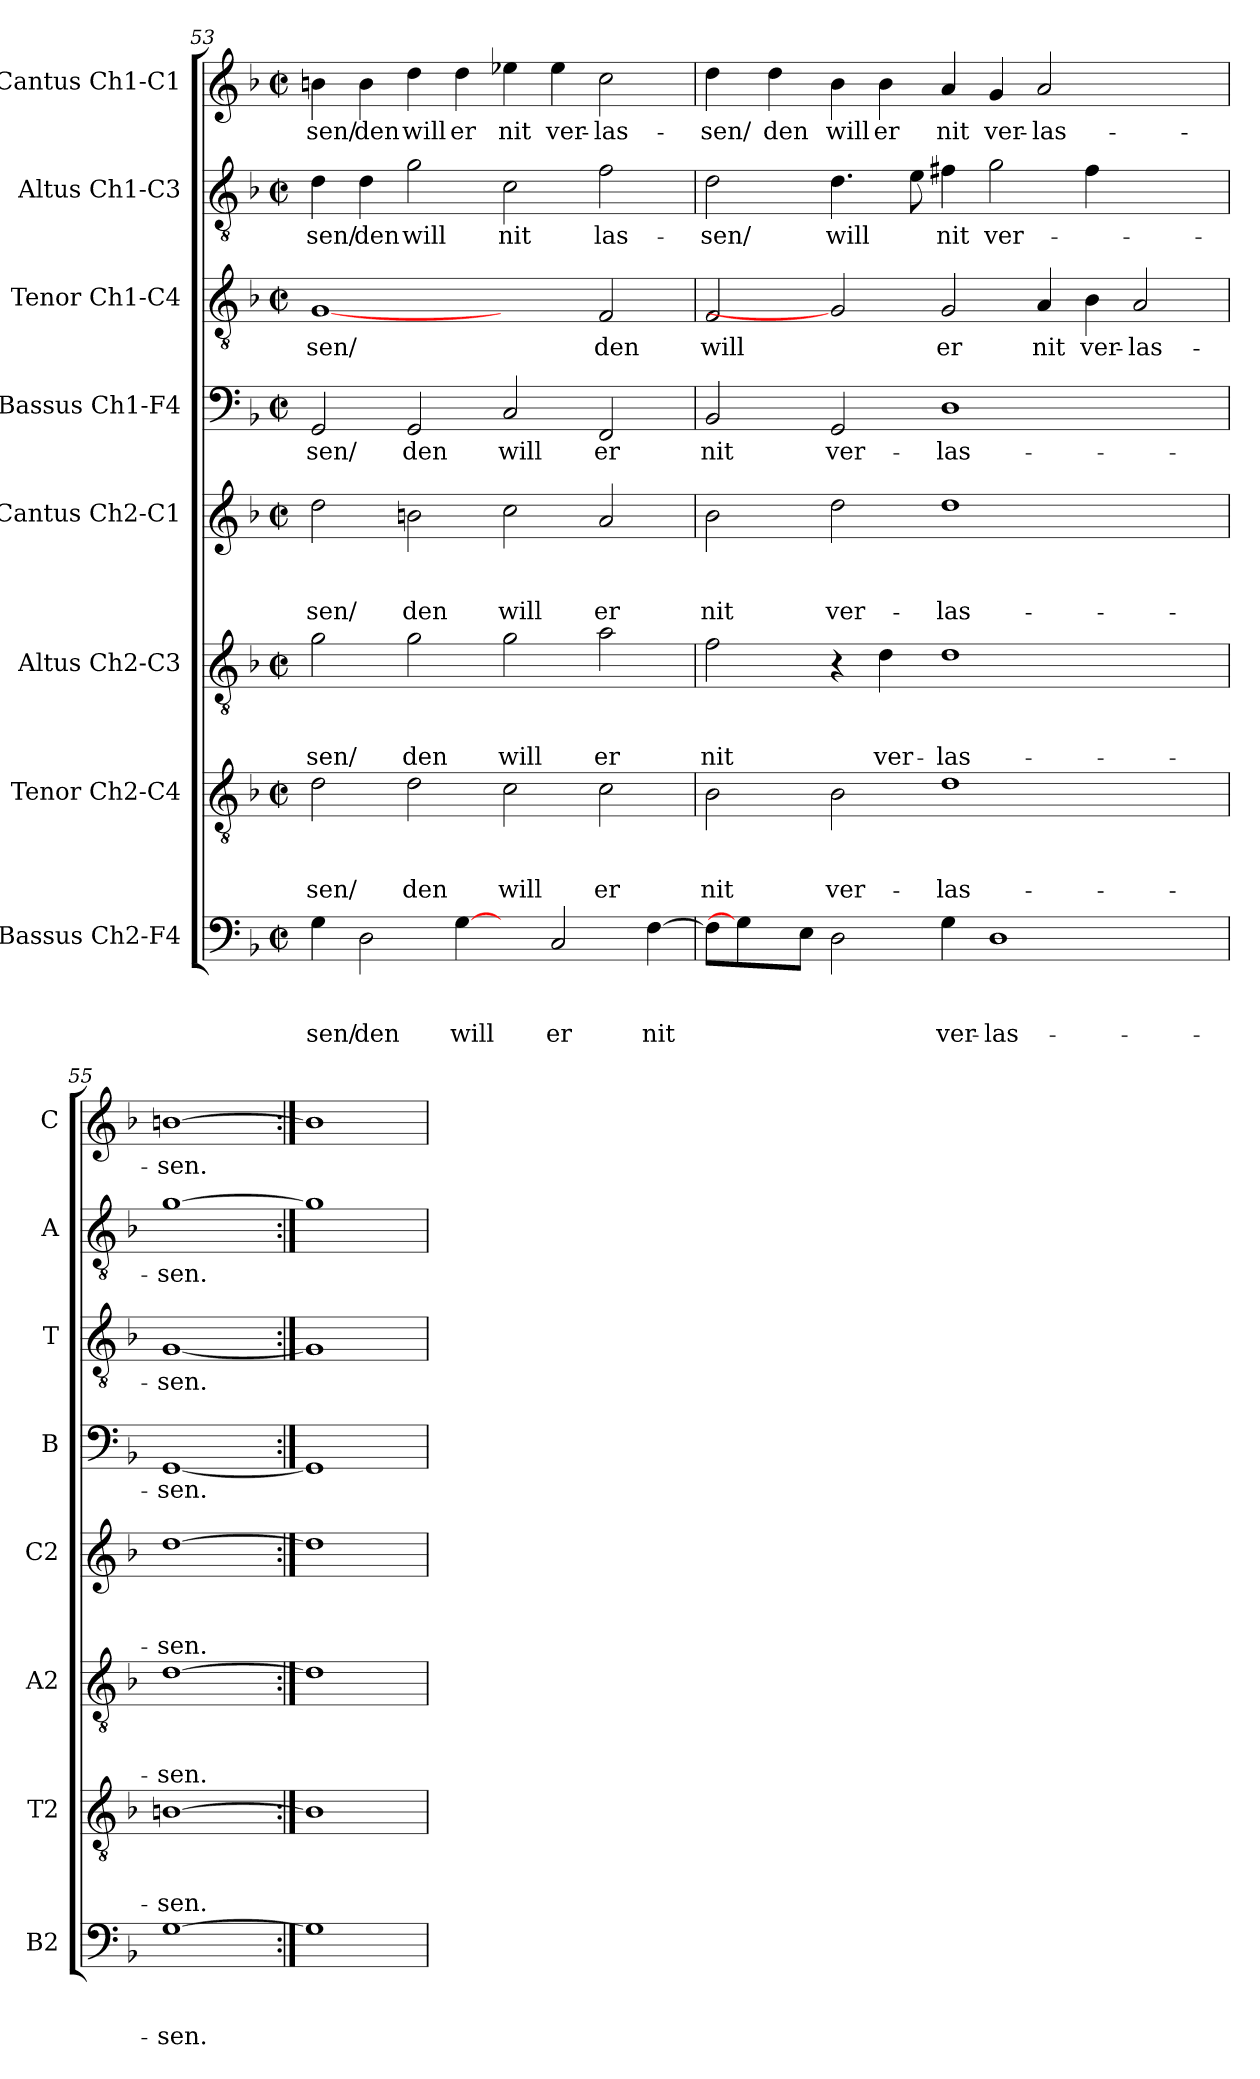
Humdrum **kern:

**kern	**text	**text	**text	**kern	**text	**text	**text	**kern	**text	**text	**text	**kern	**text	**text	**text	**kern	**text	**kern	**text	**kern	**text	**kern	**text
*part8	*part8	*part8	*part8	*part7	*part7	*part7	*part7	*part6	*part6	*part6	*part6	*part5	*part5	*part5	*part5	*part4	*part4	*part3	*part3	*part2	*part2	*part1	*part1
*staff8	*staff8	*staff8	*staff8	*staff7	*staff7	*staff7	*staff7	*staff6	*staff6	*staff6	*staff6	*staff5	*staff5	*staff5	*staff5	*staff4	*staff4	*staff3	*staff3	*staff2	*staff2	*staff1	*staff1
*I"Bassus Ch2-F4	*	*	*	*I"Tenor Ch2-C4	*	*	*	*I"Altus Ch2-C3	*	*	*	*I"Cantus Ch2-C1	*	*	*	*I"Bassus Ch1-F4	*	*I"Tenor Ch1-C4	*	*I"Altus Ch1-C3	*	*I"Cantus Ch1-C1	*
*I'B2	*	*	*	*I'T2	*	*	*	*I'A2	*	*	*	*I'C2	*	*	*	*I'B	*	*I'T	*	*I'A	*	*I'C	*
*clefF4	*	*	*	*clefGv2	*	*	*	*clefGv2	*	*	*	*clefG2	*	*	*	*clefF4	*	*clefGv2	*	*clefGv2	*	*clefG2	*
*k[b-]	*	*	*	*k[b-]	*	*	*	*k[b-]	*	*	*	*k[b-]	*	*	*	*k[b-]	*	*k[b-]	*	*k[b-]	*	*k[b-]	*
*F:	*	*	*	*F:	*	*	*	*F:	*	*	*	*F:	*	*	*	*F:	*	*F:	*	*F:	*	*F:	*
*M2/2	*	*	*	*M2/2	*	*	*	*M2/2	*	*	*	*M2/2	*	*	*	*M2/2	*	*M2/2	*	*M2/2	*	*M2/2	*
*met(c|)	*	*	*	*met(c|)	*	*	*	*met(c|)	*	*	*	*met(c|)	*	*	*	*met(c|)	*	*met(c|)	*	*met(c|)	*	*met(c|)	*
=53	=53	=53	=53	=53	=53	=53	=53	=53	=53	=53	=53	=53	=53	=53	=53	=53	=53	=53	=53	=53	=53	=53	=53
!	!	!	!LO:LY:b	!	!	!	!LO:LY:b	!	!	!	!LO:LY:b	!	!	!	!LO:LY:b	!	!LO:LY:b	!	!LO:LY:b	!	!LO:LY:b	!	!LO:LY:b
4G\	.	.	-sen/	2d\	.	.	-sen/	2g\	.	.	-sen/	2dd\	.	.	-sen/	2GG/	-sen/	[1G	-sen/	4d\	-sen/	4bn\	-sen/
!	!	!	!LO:LY:b	!	!	!	!	!	!	!	!	!	!	!	!	!	!	!	!	!	!LO:LY:b	!	!LO:LY:b
2D\	.	.	den	.	.	.	.	.	.	.	.	.	.	.	.	.	.	.	.	4d\	den	4b\	den
!	!	!	!	!	!	!	!LO:LY:b	!	!	!	!LO:LY:b	!	!	!	!LO:LY:b	!	!LO:LY:b	!	!	!	!LO:LY:b	!	!LO:LY:b
.	.	.	.	2d\	.	.	den	2g\	.	.	den	2bn\	.	.	den	2GG/	den	.	.	2g\	will	4dd\	will
!	!	!	!LO:LY:b	!	!	!	!	!	!	!	!	!	!	!	!	!	!	!	!	!	!	!	!LO:LY:b
[4G\	.	.	will	.	.	.	.	.	.	.	.	.	.	.	.	.	.	.	.	.	.	4dd\	er
!	!	!	!	!	!	!	!LO:LY:b	!	!	!	!LO:LY:b	!	!	!	!LO:LY:b	!	!LO:LY:b	!	!	!	!LO:LY:b	!	!LO:LY:b
4ryy	.	.	.	2c\	.	.	will	2g\	.	.	will	2cc\	.	.	will	2C/	will	2ryy	.	2c\	nit	4ee-X\	nit
!	!	!	!LO:LY:b	!	!	!	!	!	!	!	!	!	!	!	!	!	!	!	!	!	!	!	!LO:LY:b
2C/	.	.	er	.	.	.	.	.	.	.	.	.	.	.	.	.	.	.	.	.	.	4ee-\	ver-
!	!	!	!	!	!	!	!LO:LY:b	!	!	!	!LO:LY:b	!	!	!	!LO:LY:b	!	!LO:LY:b	!	!LO:LY:b	!	!LO:LY:b	!	!LO:LY:b
.	.	.	.	2c\	.	.	er	2a\	.	.	er	2a/	.	.	er	2FF/	er	2F/	den	2f\	las-	2cc\	-las-
!	!	!	!LO:LY:b	!	!	!	!	!	!	!	!	!	!	!	!	!	!	!	!	!	!	!	!
[4F\	.	.	nit	.	.	.	.	.	.	.	.	.	.	.	.	.	.	.	.	.	.	.	.
=54	=54	=54	=54	=54	=54	=54	=54	=54	=54	=54	=54	=54	=54	=54	=54	=54	=54	=54	=54	=54	=54	=54	=54
!	!	!	!	!	!	!	!LO:LY:b	!	!	!	!LO:LY:b	!	!	!	!LO:LY:b	!	!LO:LY:b	!	!LO:LY:b	!	!LO:LY:b	!	!LO:LY:b
8F\L]	.	.	.	2B-\	.	.	nit	2f\	.	.	nit	2b-\	.	.	nit	2BB-/	nit	2F/	will	2d\	-sen/	4dd\	-sen/
4G\]	.	.	.	.	.	.	.	.	.	.	.	.	.	.	.	.	.	.	.	.	.	.	.
!	!	!	!	!	!	!	!	!	!	!	!	!	!	!	!	!	!	!	!	!	!	!	!LO:LY:b
.	.	.	.	.	.	.	.	.	.	.	.	.	.	.	.	.	.	.	.	.	.	4dd\	den
8E\J	.	.	.	.	.	.	.	.	.	.	.	.	.	.	.	.	.	.	.	.	.	.	.
!	!	!	!	!	!	!	!LO:LY:b	!	!	!	!	!	!	!	!LO:LY:b	!	!LO:LY:b	!	!	!	!LO:LY:b	!	!LO:LY:b
2D\	.	.	.	2B-\	.	.	ver-	4r	.	.	.	2dd\	.	.	ver-	2GG/	ver-	2G]	.	4.d\	will	4b-\	will
!	!	!	!	!	!	!	!	!	!	!	!LO:LY:b	!	!	!	!	!	!	!	!	!	!	!	!LO:LY:b
.	.	.	.	.	.	.	.	4d\	.	.	ver-	.	.	.	.	.	.	.	.	.	.	4b-\	er
.	.	.	.	.	.	.	.	.	.	.	.	.	.	.	.	.	.	.	.	8e\	.	.	.
!	!	!	!LO:LY:b	!	!	!	!LO:LY:b	!	!	!	!LO:LY:b	!	!	!	!LO:LY:b	!	!LO:LY:b	!	!LO:LY:b	!	!LO:LY:b	!	!LO:LY:b
4G\	.	.	ver-	1d	.	.	-las-	1d	.	.	-las-	1dd	.	.	-las-	1D	-las-	2G/	er	4f#X\	nit	4a/	nit
!	!	!	!LO:LY:b	!	!	!	!	!	!	!	!	!	!	!	!	!	!	!	!	!	!LO:LY:b	!	!LO:LY:b
1D	.	.	-las-	.	.	.	.	.	.	.	.	.	.	.	.	.	.	.	.	2g\	ver-	4g/	ver-
!	!	!	!	!	!	!	!	!	!	!	!	!	!	!	!	!	!	!	!LO:LY:b	!	!	!	!LO:LY:b
.	.	.	.	.	.	.	.	.	.	.	.	.	.	.	.	.	.	4A/	nit	.	.	2a/	-las-
!	!	!	!	!	!	!	!	!	!	!	!	!	!	!	!	!	!	!	!LO:LY:b	!	!	!	!
.	.	.	.	.	.	.	.	.	.	.	.	.	.	.	.	.	.	4B-\	ver-	4f#\	.	.	.
!	!	!	!	!	!	!	!	!	!	!	!	!	!	!	!	!	!	!	!LO:LY:b	!	!	!	!
.	.	.	.	2ryy	.	.	.	2ryy	.	.	.	2ryy	.	.	.	2ryy	.	2A/	-las-	2ryy	.	2ryy	.
4ryy	.	.	.	.	.	.	.	.	.	.	.	.	.	.	.	.	.	.	.	.	.	.	.
=55	=55	=55	=55	=55	=55	=55	=55	=55	=55	=55	=55	=55	=55	=55	=55	=55	=55	=55	=55	=55	=55	=55	=55
!	!	!	!LO:LY:b	!	!	!	!LO:LY:b	!	!	!	!LO:LY:b	!	!	!	!LO:LY:b	!	!LO:LY:b	!	!LO:LY:b	!	!LO:LY:b	!	!LO:LY:b
[1G	.	.	-sen.	[1Bn	.	.	-sen.	[1d	.	.	-sen.	[1dd	.	.	-sen.	[1GG	-sen.	[1G	-sen.	[1g	-sen.	[1bn	-sen.
=56:|!	=56:|!	=56:|!	=56:|!	=56:|!	=56:|!	=56:|!	=56:|!	=56:|!	=56:|!	=56:|!	=56:|!	=56:|!	=56:|!	=56:|!	=56:|!	=56:|!	=56:|!	=56:|!	=56:|!	=56:|!	=56:|!	=56:|!	=56:|!
1G]	.	.	.	1B]	.	.	.	1d]	.	.	.	1dd]	.	.	.	1GG]	.	1G]	.	1g]	.	1b]	.
=	=	=	=	=	=	=	=	=	=	=	=	=	=	=	=	=	=	=	=	=	=	=	=
*-	*-	*-	*-	*-	*-	*-	*-	*-	*-	*-	*-	*-	*-	*-	*-	*-	*-	*-	*-	*-	*-	*-	*-
